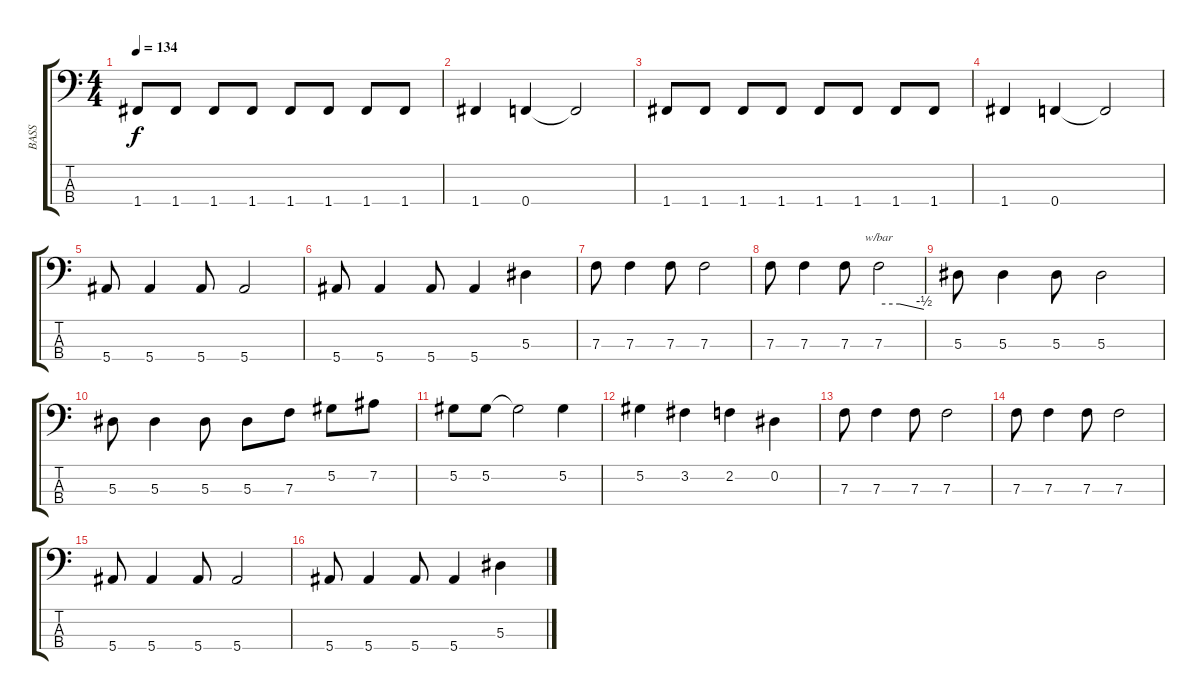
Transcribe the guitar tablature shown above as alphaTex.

\track ("BASS" "BASS") {instrument electricbassfinger}
\staff {score tabs}
\tuning (Ab2 Eb2 Bb1 F1) {hide}
\ts (4 4)
\tempo 134
\clef f4
\ks c
1.4.8{dy f} 1.4.8 1.4.8 1.4.8 1.4.8 1.4.8 1.4.8 1.4.8 |
1.4.4 0.4.4 0.4{t}.2 |
1.4.8 1.4.8 1.4.8 1.4.8 1.4.8 1.4.8 1.4.8 1.4.8 |
1.4.4 0.4.4 0.4{t}.2 |
5.4.8 5.4.4 5.4.8 5.4.2 |
5.4.8 5.4.4 5.4.8 5.4.4 5.3.4 |
7.3.8 7.3.4 7.3.8 7.3.2 |
7.3.8 7.3.4 7.3.8 7.3.2{tbe (custom default 0 0 28 0 60 -2)} |
5.3.8 5.3.4 5.3.8 5.3.2 |
5.3.8 5.3.4 5.3.8 5.3.8 7.3.8 5.2.8 7.2.8 |
5.2.8 5.2.8 5.2{t}.2 5.2.4 |
5.2.4 3.2.4 2.2.4 0.2.4 |
7.3.8 7.3.4 7.3.8 7.3.2 |
7.3.8 7.3.4 7.3.8 7.3.2 |
5.4.8 5.4.4 5.4.8 5.4.2 |
5.4.8 5.4.4 5.4.8 5.4.4 5.3.4
